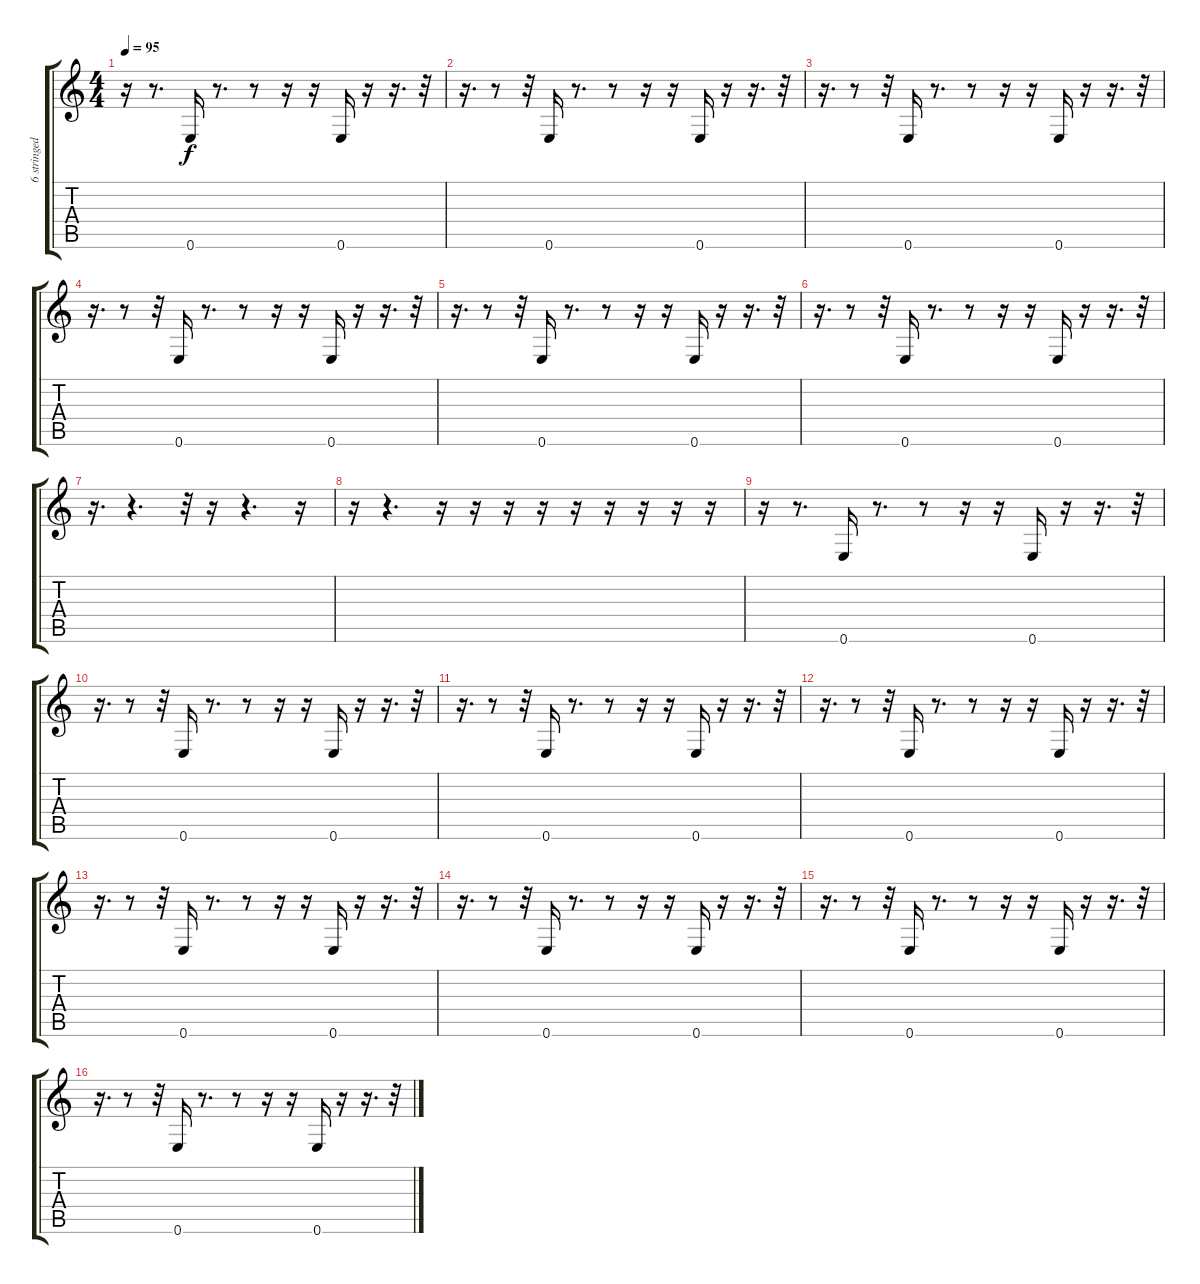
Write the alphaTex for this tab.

\track ("6 stringed Bass" "6 stringed") {instrument electricbassfinger}
\staff {score tabs}
\tuning (E4 B3 G3 D3 A2 E2) {hide}
\ts (4 4)
\tempo 95
\clef g2
\ks c
r.16{dy f} r.8{d} 0.6.16 r.8{d} r.8 r.16 r.16 0.6.16 r.16 r.16{d} r.32 |
r.16{d} r.8 r.32 0.6.16 r.8{d} r.8 r.16 r.16 0.6.16 r.16 r.16{d} r.32 |
r.16{d} r.8 r.32 0.6.16 r.8{d} r.8 r.16 r.16 0.6.16 r.16 r.16{d} r.32 |
r.16{d} r.8 r.32 0.6.16 r.8{d} r.8 r.16 r.16 0.6.16 r.16 r.16{d} r.32 |
r.16{d} r.8 r.32 0.6.16 r.8{d} r.8 r.16 r.16 0.6.16 r.16 r.16{d} r.32 |
r.16{d} r.8 r.32 0.6.16 r.8{d} r.8 r.16 r.16 0.6.16 r.16 r.16{d} r.32 |
r.16{d} r.4{d} r.32 r.16 r.4{d} r.16 |
r.16 r.4{d} r.16 r.16 r.16 r.16 r.16 r.16 r.16 r.16 r.16 |
r.16 r.8{d} 0.6.16 r.8{d} r.8 r.16 r.16 0.6.16 r.16 r.16{d} r.32 |
r.16{d} r.8 r.32 0.6.16 r.8{d} r.8 r.16 r.16 0.6.16 r.16 r.16{d} r.32 |
r.16{d} r.8 r.32 0.6.16 r.8{d} r.8 r.16 r.16 0.6.16 r.16 r.16{d} r.32 |
r.16{d} r.8 r.32 0.6.16 r.8{d} r.8 r.16 r.16 0.6.16 r.16 r.16{d} r.32 |
r.16{d} r.8 r.32 0.6.16 r.8{d} r.8 r.16 r.16 0.6.16 r.16 r.16{d} r.32 |
r.16{d} r.8 r.32 0.6.16 r.8{d} r.8 r.16 r.16 0.6.16 r.16 r.16{d} r.32 |
r.16{d} r.8 r.32 0.6.16 r.8{d} r.8 r.16 r.16 0.6.16 r.16 r.16{d} r.32 |
r.16{d} r.8 r.32 0.6.16 r.8{d} r.8 r.16 r.16 0.6.16 r.16 r.16{d} r.32
